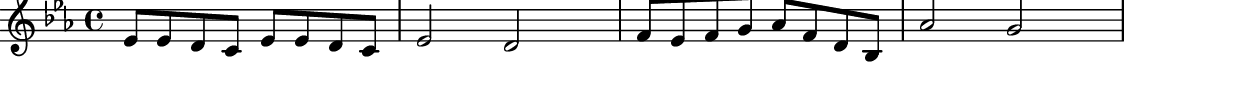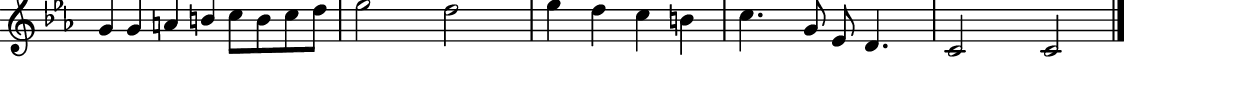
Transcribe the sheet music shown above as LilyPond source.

% MusicXML to Lilypond converter by Kovi

szovegAAA = \lyricmode {  "La" -- "ko" -- "da" -- "lom" "van" "a" "mi" "ut" -- "cánk" -- "ba," "Férj" -- "hez" "megy" "a" "fa" -- "lu" -- "leg" -- "szebb" "lá" -- "nya," "For" -- "gat" -- "ja" "a" "ka" -- "ri" -- "ka" "gyű" -- "rű" -- "jét," "Saj" -- "nál" -- "ja" "a" "ré" -- "gi" "sze" -- "re" -- "tő" -- "jét."  }

% Analyzing...
% 1 parts
% 1 Staff
% forceBassClefActive = 
melody = {
% 40 notes in the part
% 1 voices

\new Staff
\new Voice {
% 40 notes
% 9 mesaures

% Measure 1
\clef "treble"
\key ees \major
\time 4/4 
ees'8 ees'8 d'8 c'8 ees'8 ees'8 d'8 c'8 
% Measure 2
ees'2 d'2 
% Measure 3
f'8 ees'8 f'8 g'8 aes'8 f'8 d'8 bes8 
% Measure 4
aes'2 g'2 
% Measure 5
\break
g'8 g'8 a'8 b'8 c''8 b'8 c''8 d''8 
% Measure 6
ees''2 d''2 
% Measure 7
ees''4 d''4 c''4 b'4 
% Measure 8
c''4. g'8 ees'8 d'4. 
% Measure 9
c'2 c'2 \bar "|." 
} % voice
} % melody


harmonies = \chordmode {
% 13 chords
\germanChords
c4:m s4 s4 s4 s4 s4 g4 s4 f4:m s4 s4 s4 s4 s4 g4 s4 c4:m s4 g4 s4 c4:m s4 g4 s4 c4:m s4 g4 s4 c4:m s4 g4 s4 c4:m
}

\include "../../definitions.ly"
